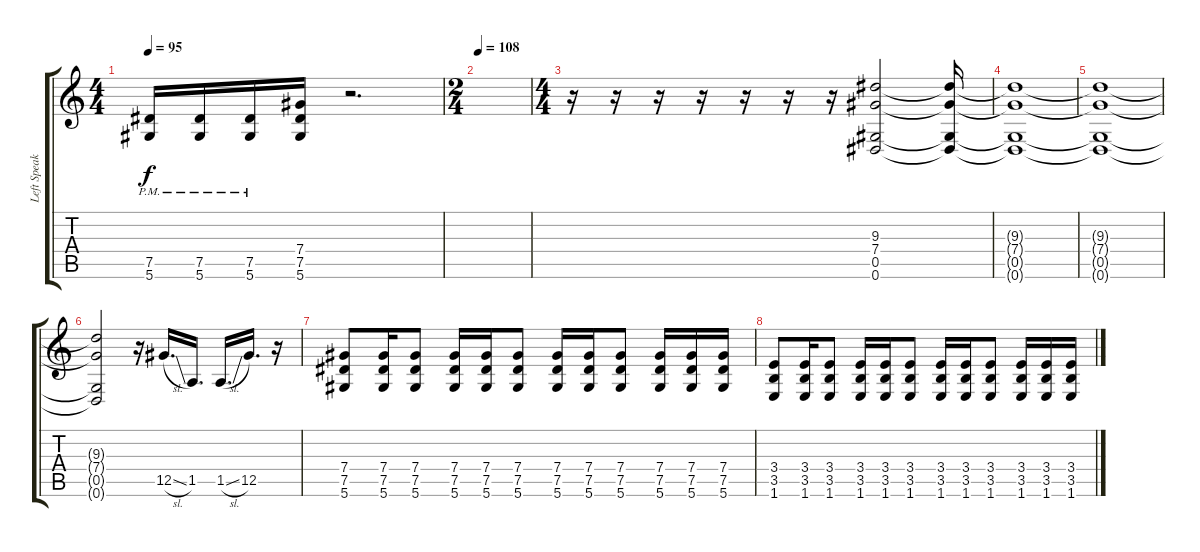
\track ("Left Speaker 1" "Left Speak") {instrument distortionguitar}
\staff {score tabs}
\tuning (Eb4 Bb3 Gb3 Db3 Ab2 Eb2) {hide}
\ts (4 4)
\tempo 95
\clef g2
\ks c
(7.5{pm} 5.6{pm}).16{dy f} (7.5{pm} 5.6{pm}).16 (7.5{pm} 5.6{pm}).16 (7.4 7.5 5.6).16 r.2{d} |
\ts (2 4)
\tempo 108
|
\ts (4 4)
r.16 r.16 r.16 r.16 r.16 r.16 r.16 (9.3 7.4 0.5 0.6).2 (9.3{t} 7.4{t} 0.5{t} 0.6{t}).16 |
(9.3{t} 7.4{t} 0.5{t} 0.6{t}).1 |
(9.3{t} 7.4{t} 0.5{t} 0.6{t}).1 |
(9.3{t} 7.4{t} 0.5{t} 0.6{t}).2 r.16 12.5{sl}.16{d} 1.5.16{d} 1.5{sl}.16{d} 12.5.16{d} r.16 |
(7.4 7.5 5.6).8 (7.4 7.5 5.6).16 (7.4 7.5 5.6).8 (7.4 7.5 5.6).16 (7.4 7.5 5.6).16 (7.4 7.5 5.6).8 (7.4 7.5 5.6).16 (7.4 7.5 5.6).16 (7.4 7.5 5.6).8 (7.4 7.5 5.6).16 (7.4 7.5 5.6).16 (7.4 7.5 5.6).16 |
(3.4 3.5 1.6).8 (3.4 3.5 1.6).16 (3.4 3.5 1.6).8 (3.4 3.5 1.6).16 (3.4 3.5 1.6).16 (3.4 3.5 1.6).8 (3.4 3.5 1.6).16 (3.4 3.5 1.6).16 (3.4 3.5 1.6).8 (3.4 3.5 1.6).16 (3.4 3.5 1.6).16 (3.4 3.5 1.6).16
